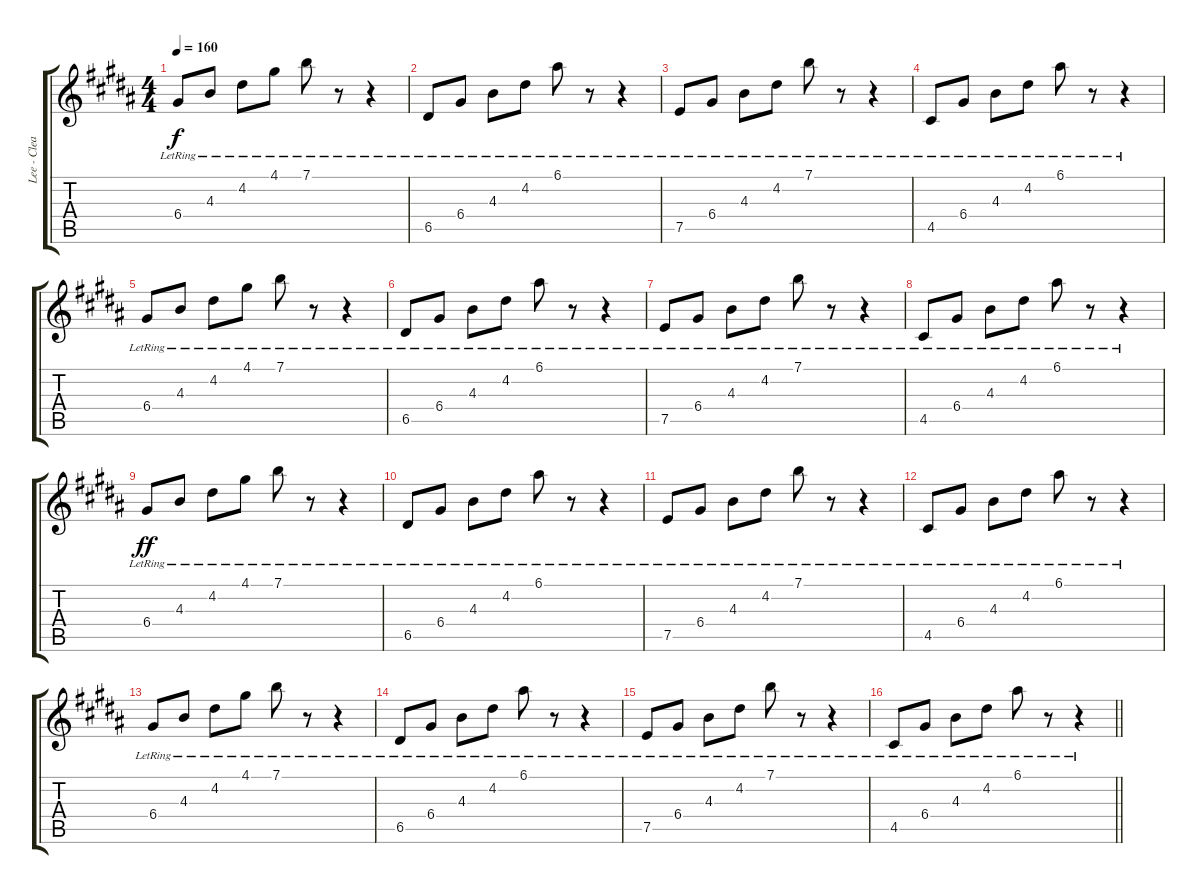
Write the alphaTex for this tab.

\track ("Lee - Clean" "Lee - Clea") {instrument electricguitarclean}
\staff {score tabs}
\tuning (E4 B3 G3 D3 A2 D2) {hide}
\ts (4 4)
\tempo 160
\clef g2
\ks b
6.4{lr}.8{dy f instrument electricguitarclean} 4.3{lr}.8 4.2{lr}.8 4.1{lr}.8 7.1{lr}.8 r.8 r.4 |
\ks g#minor
6.5{lr}.8 6.4{lr}.8 4.3{lr}.8 4.2{lr}.8 6.1{lr}.8 r.8 r.4 |
7.5{lr}.8 6.4{lr}.8 4.3{lr}.8 4.2{lr}.8 7.1{lr}.8 r.8 r.4 |
4.5{lr}.8 6.4{lr}.8 4.3{lr}.8 4.2{lr}.8 6.1{lr}.8 r.8 r.4 |
\ks b
6.4{lr}.8 4.3{lr}.8 4.2{lr}.8 4.1{lr}.8 7.1{lr}.8 r.8 r.4 |
\ks g#minor
6.5{lr}.8 6.4{lr}.8 4.3{lr}.8 4.2{lr}.8 6.1{lr}.8 r.8 r.4 |
7.5{lr}.8 6.4{lr}.8 4.3{lr}.8 4.2{lr}.8 7.1{lr}.8 r.8 r.4 |
4.5{lr}.8 6.4{lr}.8 4.3{lr}.8 4.2{lr}.8 6.1{lr}.8 r.8 r.4 |
\ks b
6.4{lr}.8{dy ff} 4.3{lr}.8 4.2{lr}.8 4.1{lr}.8 7.1{lr}.8 r.8 r.4 |
\ks g#minor
6.5{lr}.8 6.4{lr}.8 4.3{lr}.8 4.2{lr}.8 6.1{lr}.8 r.8 r.4 |
7.5{lr}.8 6.4{lr}.8 4.3{lr}.8 4.2{lr}.8 7.1{lr}.8 r.8 r.4 |
4.5{lr}.8 6.4{lr}.8 4.3{lr}.8 4.2{lr}.8 6.1{lr}.8 r.8 r.4 |
\ks b
6.4{lr}.8 4.3{lr}.8 4.2{lr}.8 4.1{lr}.8 7.1{lr}.8 r.8 r.4 |
\ks g#minor
6.5{lr}.8 6.4{lr}.8 4.3{lr}.8 4.2{lr}.8 6.1{lr}.8 r.8 r.4 |
7.5{lr}.8 6.4{lr}.8 4.3{lr}.8 4.2{lr}.8 7.1{lr}.8 r.8 r.4 |
\barLineRight lightlight
4.5{lr}.8 6.4{lr}.8 4.3{lr}.8 4.2{lr}.8 6.1{lr}.8 r.8 r.4
